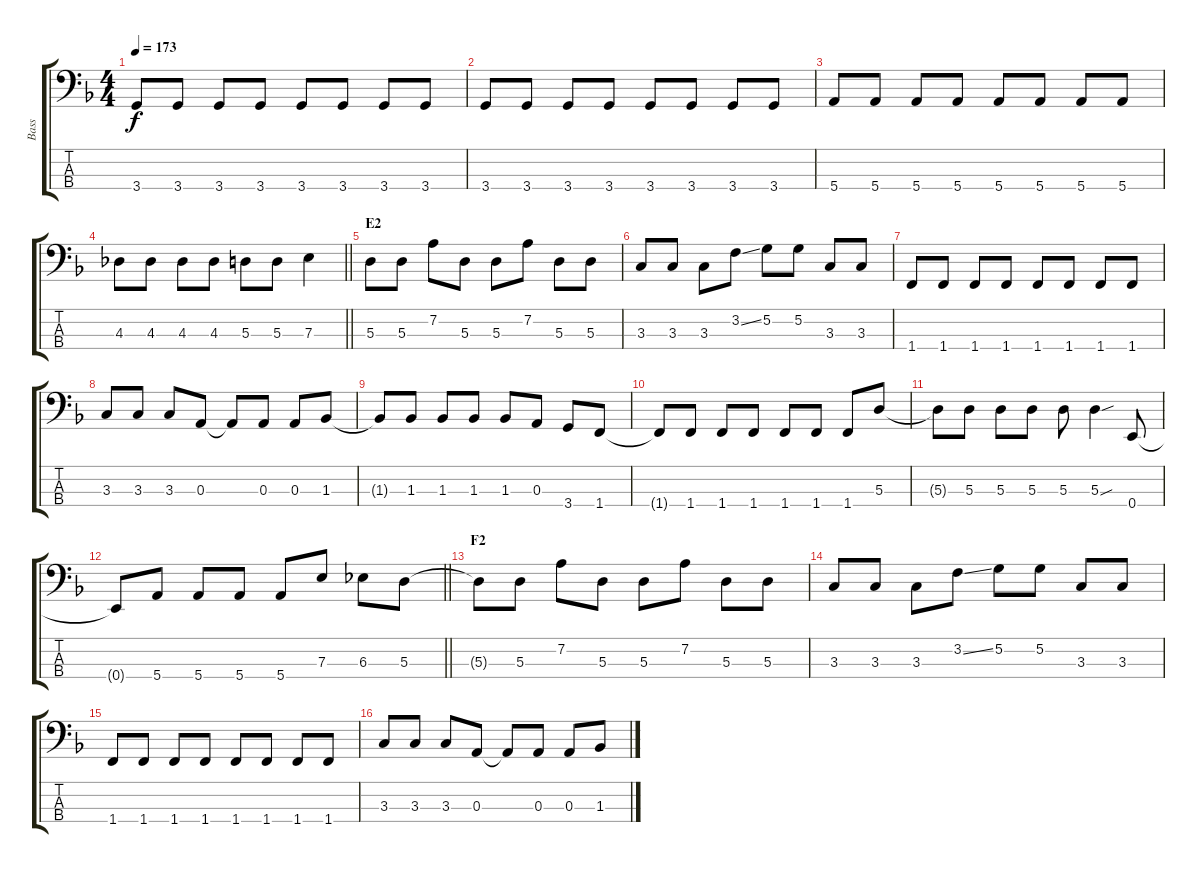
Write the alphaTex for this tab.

\track ("Bass" "Bass") {instrument electricbasspick}
\staff {score tabs}
\tuning (G2 D2 A1 E1) {hide}
\ts (4 4)
\tempo 173
\clef f4
\ks dminor
3.4{t}.8{dy f} 3.4.8 3.4.8 3.4.8 3.4.8 3.4.8 3.4.8 3.4.8 |
3.4.8 3.4.8 3.4.8 3.4.8 3.4.8 3.4.8 3.4.8 3.4.8 |
5.4.8 5.4.8 5.4.8 5.4.8 5.4.8 5.4.8 5.4.8 5.4.8 |
\barLineRight lightlight
4.3.8 4.3.8 4.3.8 4.3.8 5.3.8 5.3.8 7.3.4 |
\section ("" "E2")
5.3.8 5.3.8 7.2.8 5.3.8 5.3.8 7.2.8 5.3.8 5.3.8 |
3.3.8 3.3.8 3.3.8 3.2{ss}.8 5.2.8 5.2.8 3.3.8 3.3.8 |
1.4.8 1.4.8 1.4.8 1.4.8 1.4.8 1.4.8 1.4.8 1.4.8 |
3.3.8 3.3.8 3.3.8 0.3.8 0.3{t}.8 0.3.8 0.3.8 1.3.8 |
1.3{t}.8 1.3.8 1.3.8 1.3.8 1.3.8 0.3.8 3.4.8 1.4.8 |
1.4{t}.8 1.4.8 1.4.8 1.4.8 1.4.8 1.4.8 1.4.8 5.3.8 |
5.3{t}.8 5.3.8 5.3.8 5.3.8 5.3.8 5.3{sou}.4 0.4.8 |
\barLineRight lightlight
0.4{t}.8 5.4.8 5.4.8 5.4.8 5.4.8 7.3.8 6.3.8 5.3.8 |
\section ("" "F2")
5.3{t}.8 5.3.8 7.2.8 5.3.8 5.3.8 7.2.8 5.3.8 5.3.8 |
3.3.8 3.3.8 3.3.8 3.2{ss}.8 5.2.8 5.2.8 3.3.8 3.3.8 |
1.4.8 1.4.8 1.4.8 1.4.8 1.4.8 1.4.8 1.4.8 1.4.8 |
3.3.8 3.3.8 3.3.8 0.3.8 0.3{t}.8 0.3.8 0.3.8 1.3.8
